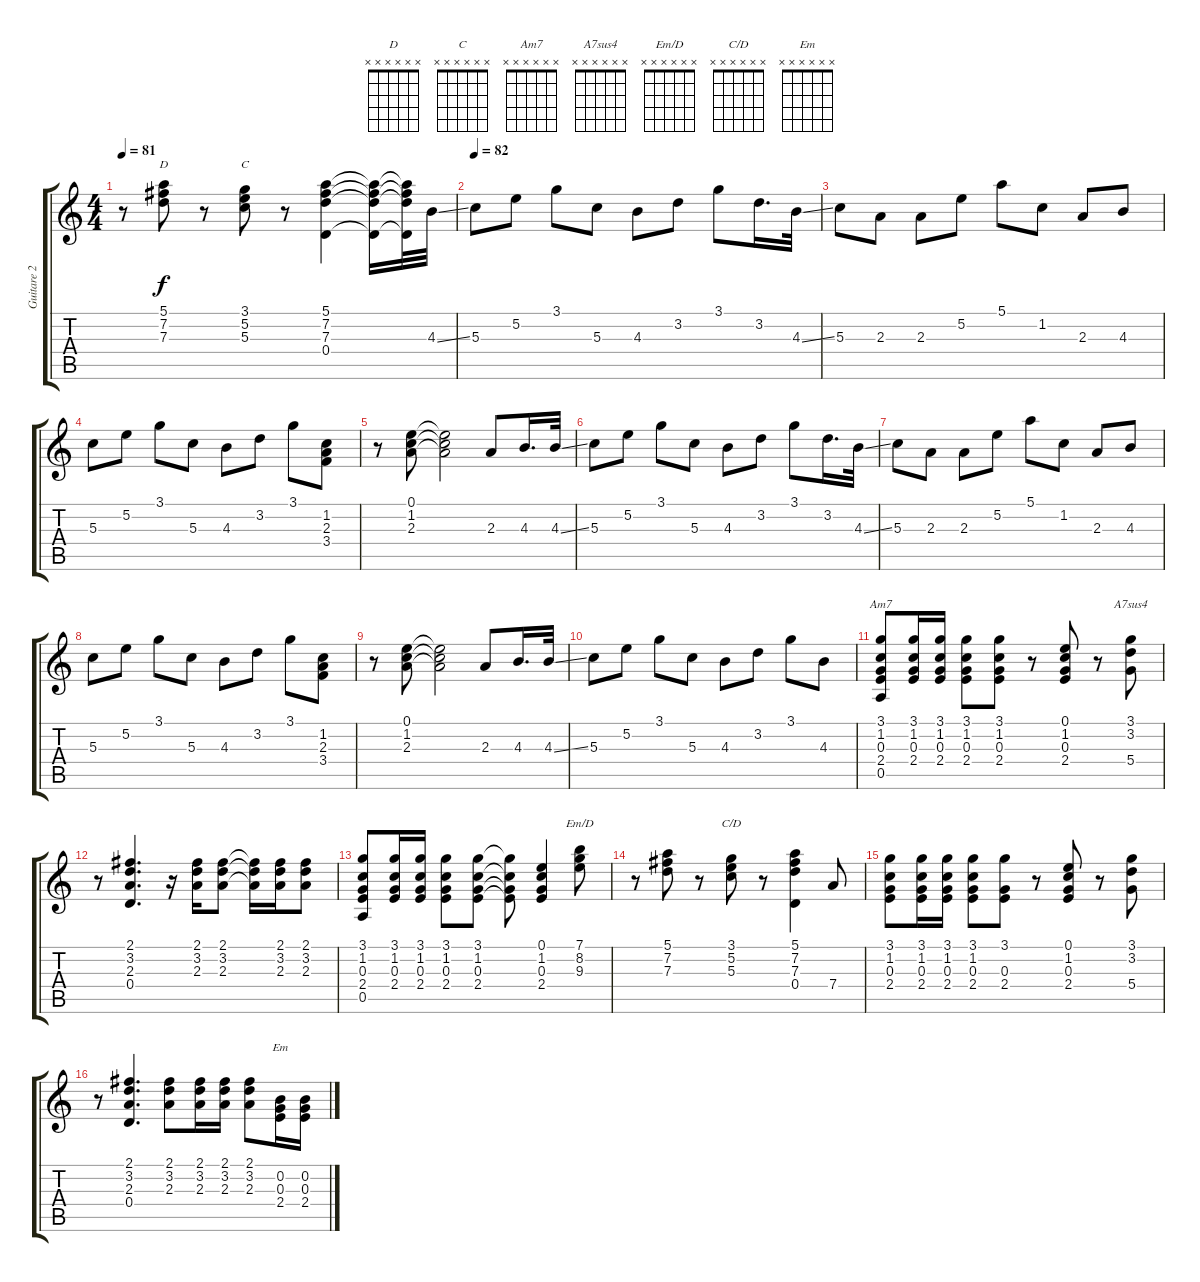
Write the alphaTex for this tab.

\track ("Guitare 2 (12 cordes)" "Guitare 2 ") {instrument electricguitarjazz}
\staff {score tabs}
\tuning (E4 B3 G3 D3 A2 E2) {hide}
\chord ("D" x x x x x x)
\chord ("C" x x x x x x)
\chord ("Am7" x x x x x x)
\chord ("A7sus4" x x x x x x)
\chord ("Em/D" x x x x x x)
\chord ("C/D" x x x x x x)
\chord ("Em" x x x x x x)
\ts (4 4)
\tempo 81
\clef g2
\ks c
r.8{dy f} (5.1 7.2 7.3).8{ch "D"} r.8 (3.1 5.2 5.3).8{ch "C"} r.8 (5.1 7.2 7.3 0.4).4 (5.1{t} 7.2{t} 7.3{t} 0.4{t}).16 (5.1{t} 7.2{t} 7.3{t} 0.4{t}).32 4.3{ss}.32 |
\tempo 82
5.3.8 5.2.8 3.1.8 5.3.8 4.3.8 3.2.8 3.1.8 3.2.16{d} 4.3{ss}.32 |
5.3.8 2.3.8 2.3.8 5.2.8 5.1.8 1.2.8 2.3.8 4.3.8 |
5.3.8 5.2.8 3.1.8 5.3.8 4.3.8 3.2.8 3.1.8 (1.2 2.3 3.4).8 |
r.8 (0.1 1.2 2.3).8 (0.1{t} 1.2{t} 2.3{t}).2 2.3.8 4.3.16{d} 4.3{ss}.32 |
5.3.8 5.2.8 3.1.8 5.3.8 4.3.8 3.2.8 3.1.8 3.2.16{d} 4.3{ss}.32 |
5.3.8 2.3.8 2.3.8 5.2.8 5.1.8 1.2.8 2.3.8 4.3.8 |
5.3.8 5.2.8 3.1.8 5.3.8 4.3.8 3.2.8 3.1.8 (1.2 2.3 3.4).8 |
r.8 (0.1 1.2 2.3).8 (0.1{t} 1.2{t} 2.3{t}).2 2.3.8 4.3.16{d} 4.3{ss}.32 |
5.3.8 5.2.8 3.1.8 5.3.8 4.3.8 3.2.8 3.1.8 4.3.8 |
(3.1 1.2 0.3 2.4 0.5).8{ch "Am7"} (3.1 1.2 0.3 2.4).16 (3.1 1.2 0.3 2.4).16 (3.1 1.2 0.3 2.4).8 (3.1 1.2 0.3 2.4).8 r.8 (0.1 1.2 0.3 2.4).8 r.8 (3.1 3.2 5.4).8{ch "A7sus4"} |
r.8 (2.1 3.2 2.3 0.4).4{d} r.16 (2.1 3.2 2.3).16 (2.1 3.2 2.3).8 (2.1{t} 3.2{t} 2.3{t}).16 (2.1 3.2 2.3).16 (2.1 3.2 2.3).8 |
(3.1 1.2 0.3 2.4 0.5).8 (3.1 1.2 0.3 2.4).16 (3.1 1.2 0.3 2.4).16 (3.1 1.2 0.3 2.4).8 (3.1 1.2 0.3 2.4).8 (3.1{t} 1.2{t} 0.3{t} 2.4{t}).8 (0.1 1.2 0.3 2.4).4 (7.1 8.2 9.3).8{ch "Em/D"} |
r.8 (5.1 7.2 7.3).8 r.8 (3.1 5.2 5.3).8{ch "C/D"} r.8 (5.1 7.2 7.3 0.4).4 7.4.8 |
(3.1 1.2 0.3 2.4).8 (3.1 1.2 0.3 2.4).16 (3.1 1.2 0.3 2.4).16 (3.1 1.2 0.3 2.4).8 (3.1 0.3 2.4).8 r.8 (0.1 1.2 0.3 2.4).8 r.8 (3.1 3.2 5.4).8 |
r.8 (2.1 3.2 2.3 0.4).4{d} (2.1 3.2 2.3).8 (2.1 3.2 2.3).16 (2.1 3.2 2.3).16 (2.1 3.2 2.3).8 (0.2 0.3 2.4).16{ch "Em"} (0.2 0.3 2.4).16
